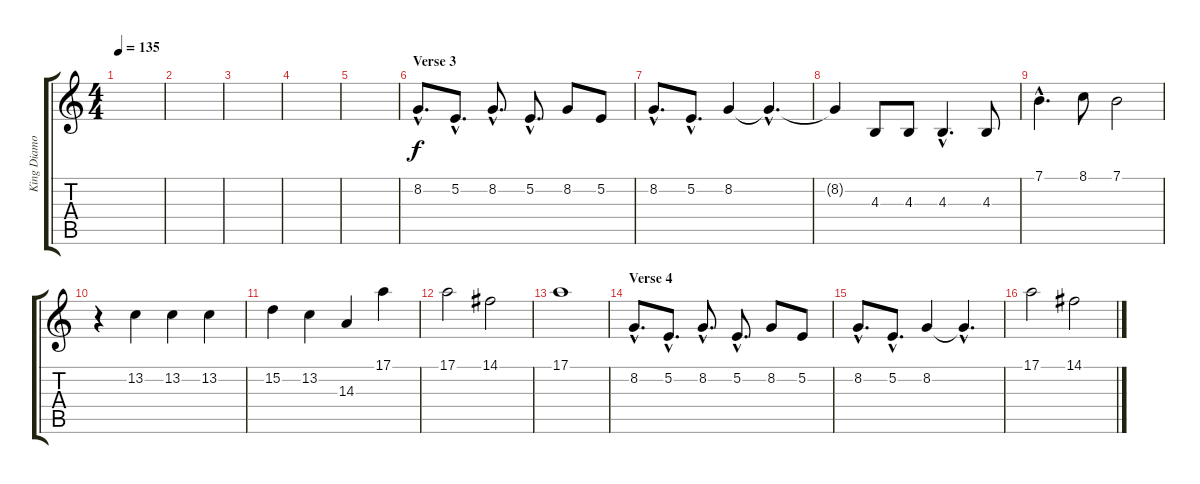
\track ("King Diamond - Vocals" "King Diamo") {instrument lead2sawtooth}
\staff {score tabs}
\tuning (E4 B3 G3 D3 A2 E2) {hide}
\ts (4 4)
\tempo 135
\clef g2
\ks c
|
|
|
|
|
\section ("" "Verse 3")
8.2{hac}.8{d} 5.2{hac}.8{d} 8.2{hac}.8{d} 5.2{hac}.8{d} 8.2.8 5.2.8 |
8.2{hac}.8{d} 5.2{hac}.8{d} 8.2.4 8.2{hac t}.4{d} |
8.2{t}.4 4.3.8 4.3.8 4.3{hac}.4{d} 4.3.8 |
7.1{hac}.4{d} 8.1.8 7.1.2 |
r.4 13.2.4 13.2.4 13.2.4 |
15.2.4 13.2.4 14.3.4 17.1.4 |
17.1.2 14.1.2 |
17.1.1 |
\section ("" "Verse 4")
8.2{hac}.8{d} 5.2{hac}.8{d} 8.2{hac}.8{d} 5.2{hac}.8{d} 8.2.8 5.2.8 |
8.2{hac}.8{d} 5.2{hac}.8{d} 8.2.4 8.2{hac t}.4{d} |
17.1.2 14.1.2
